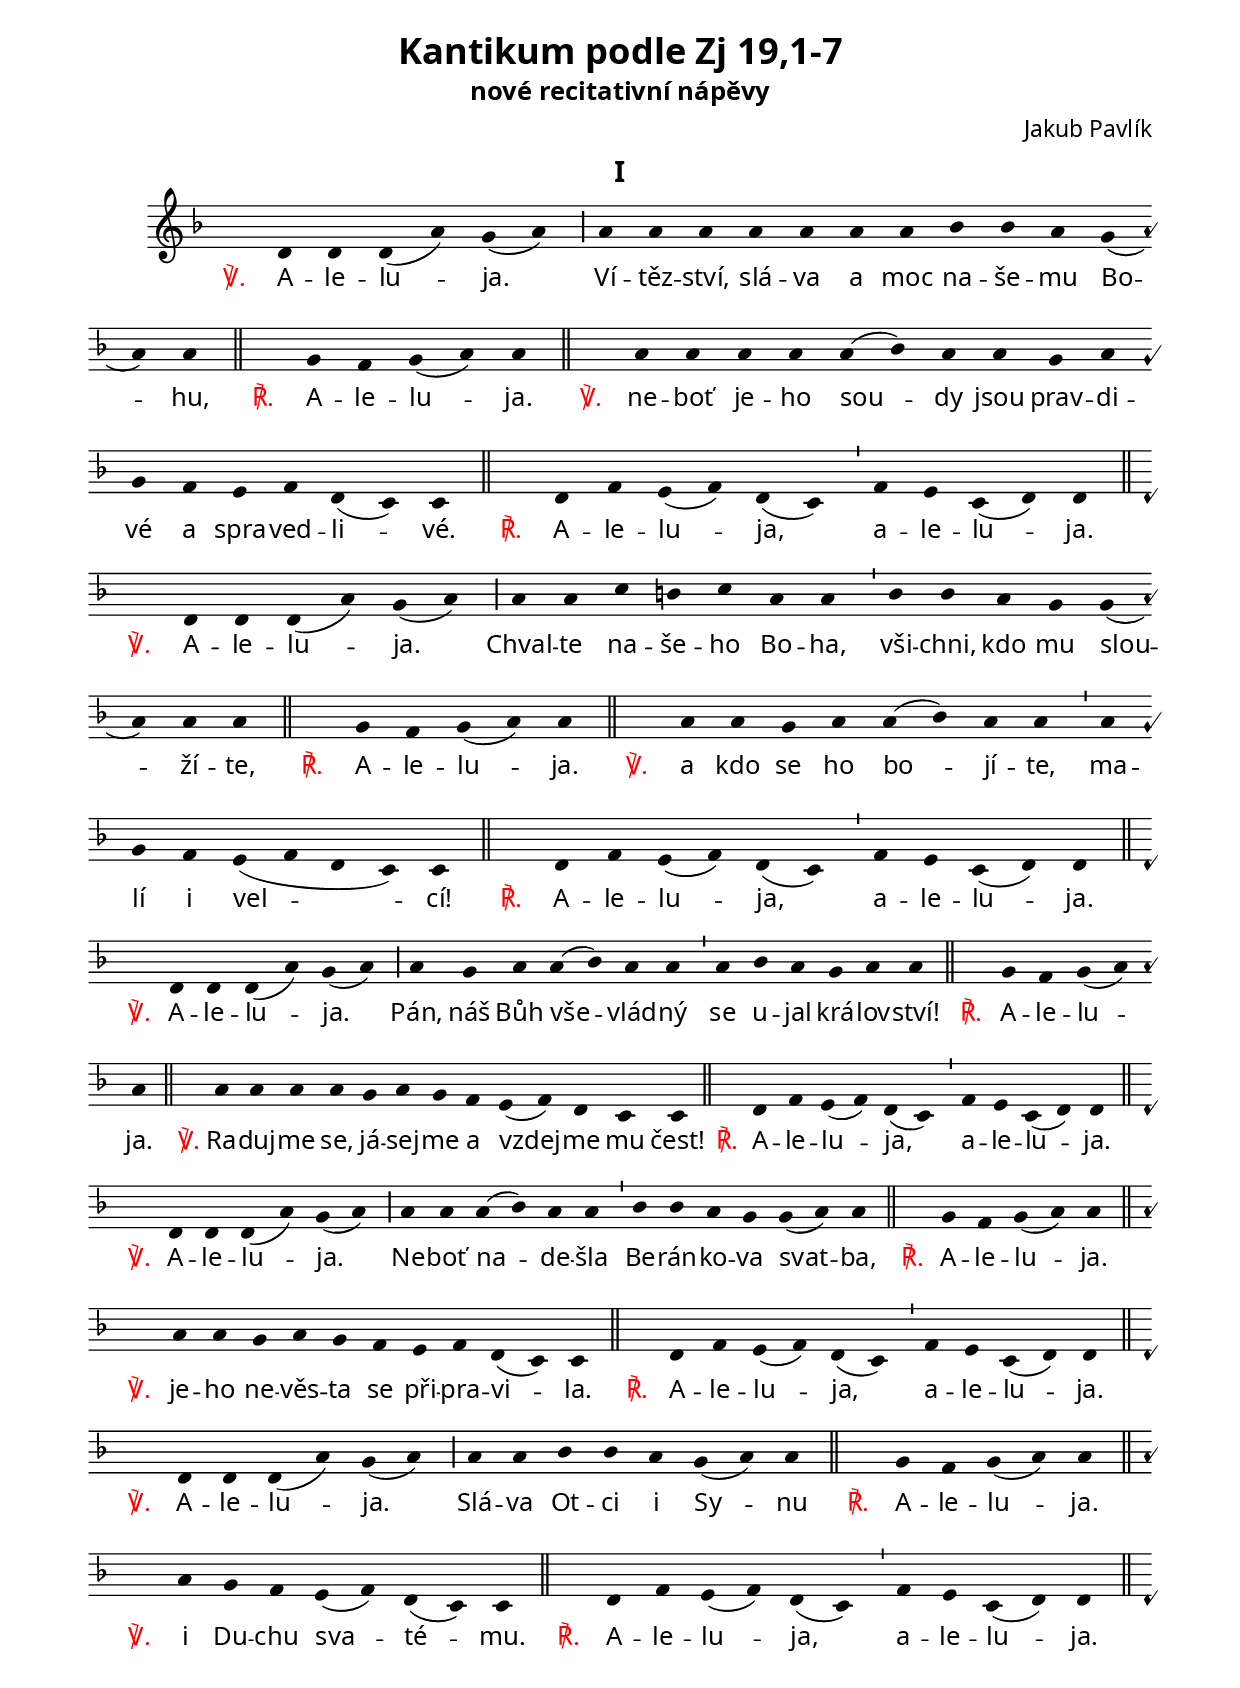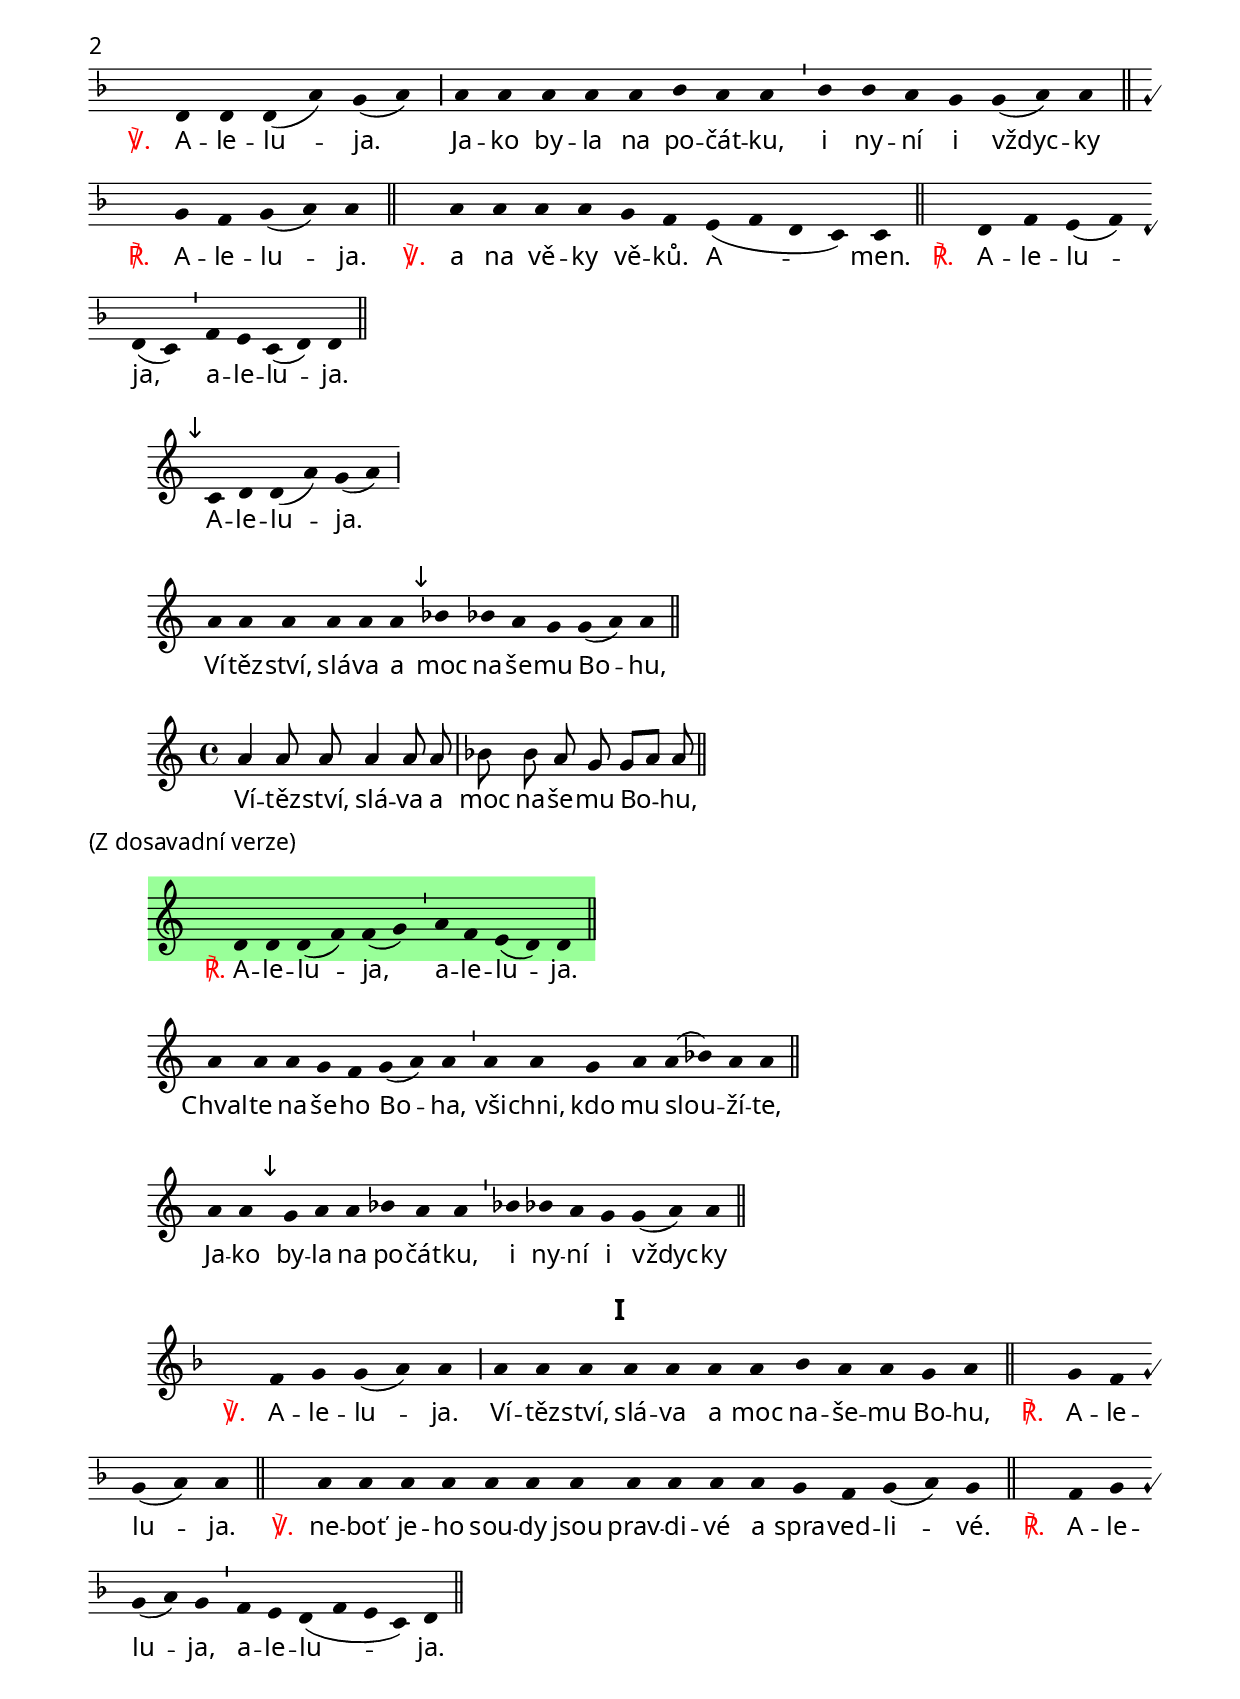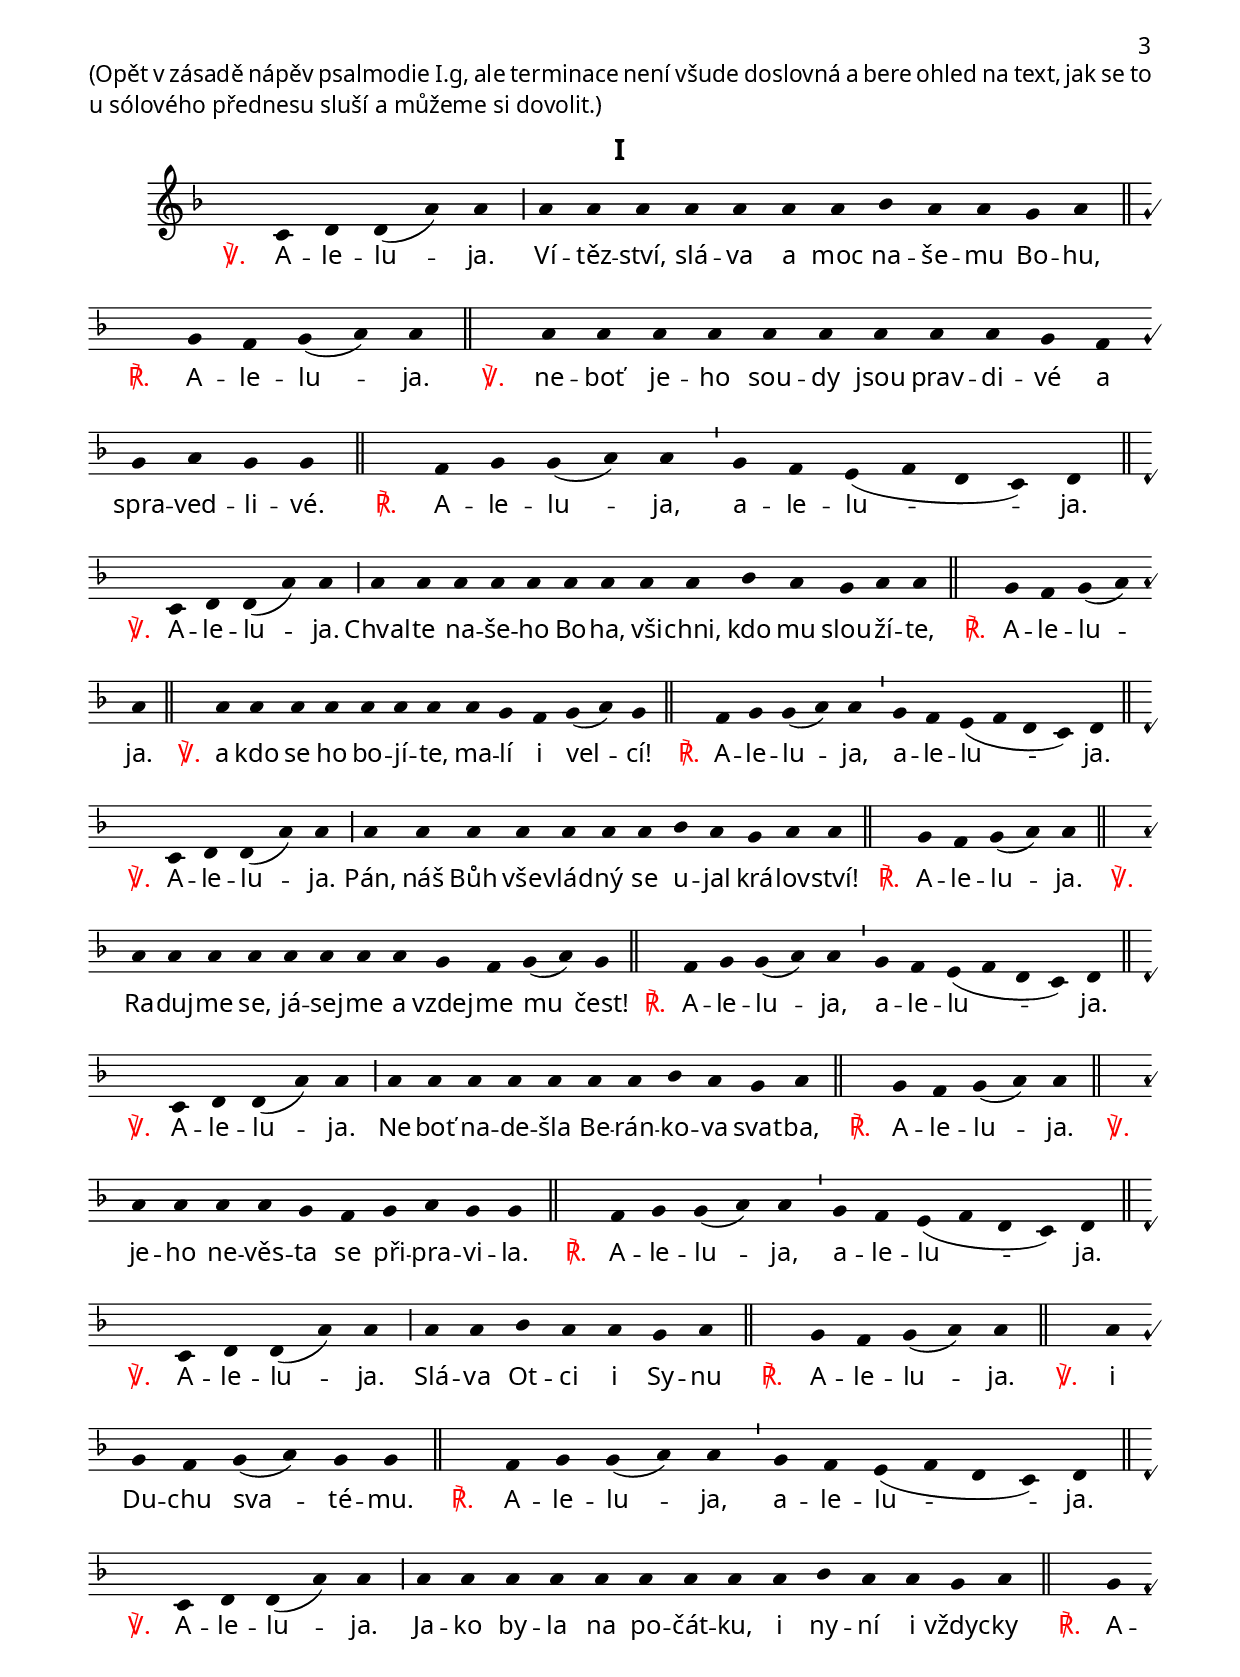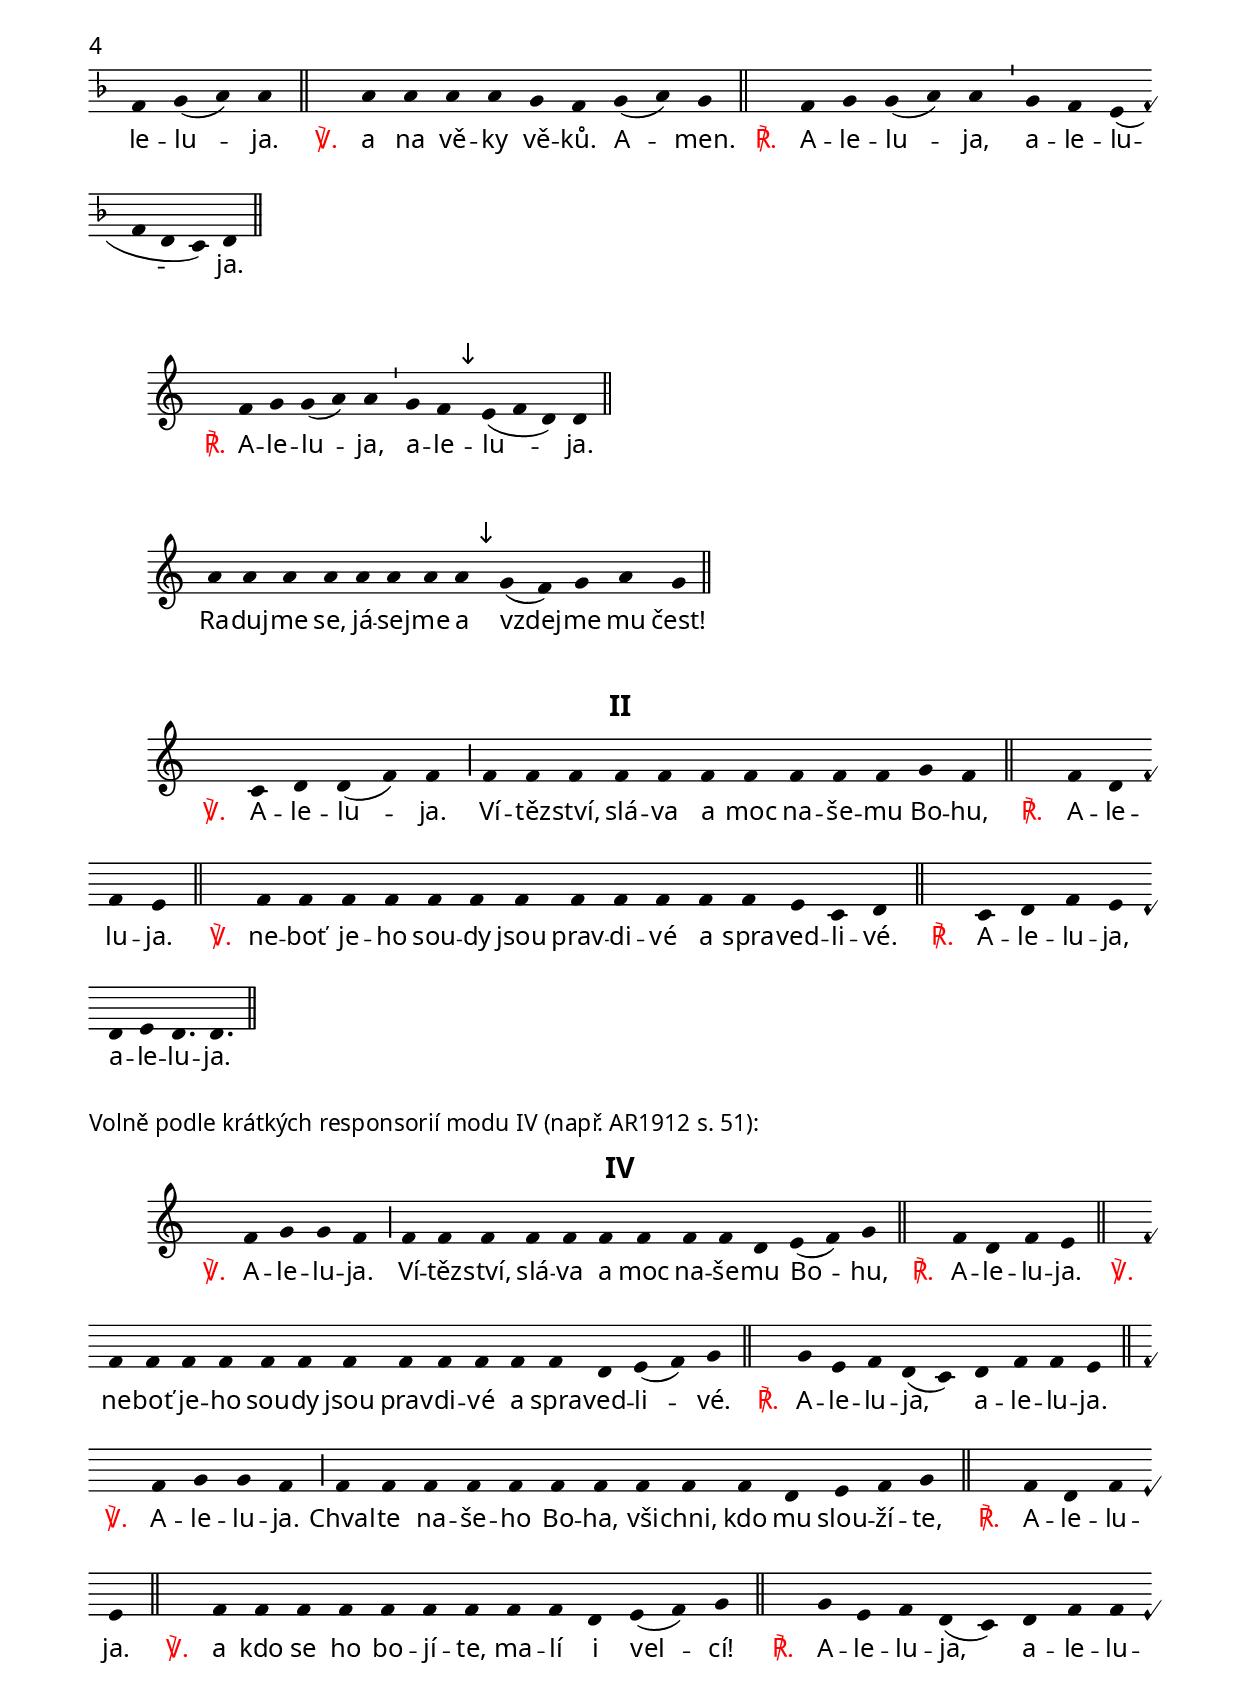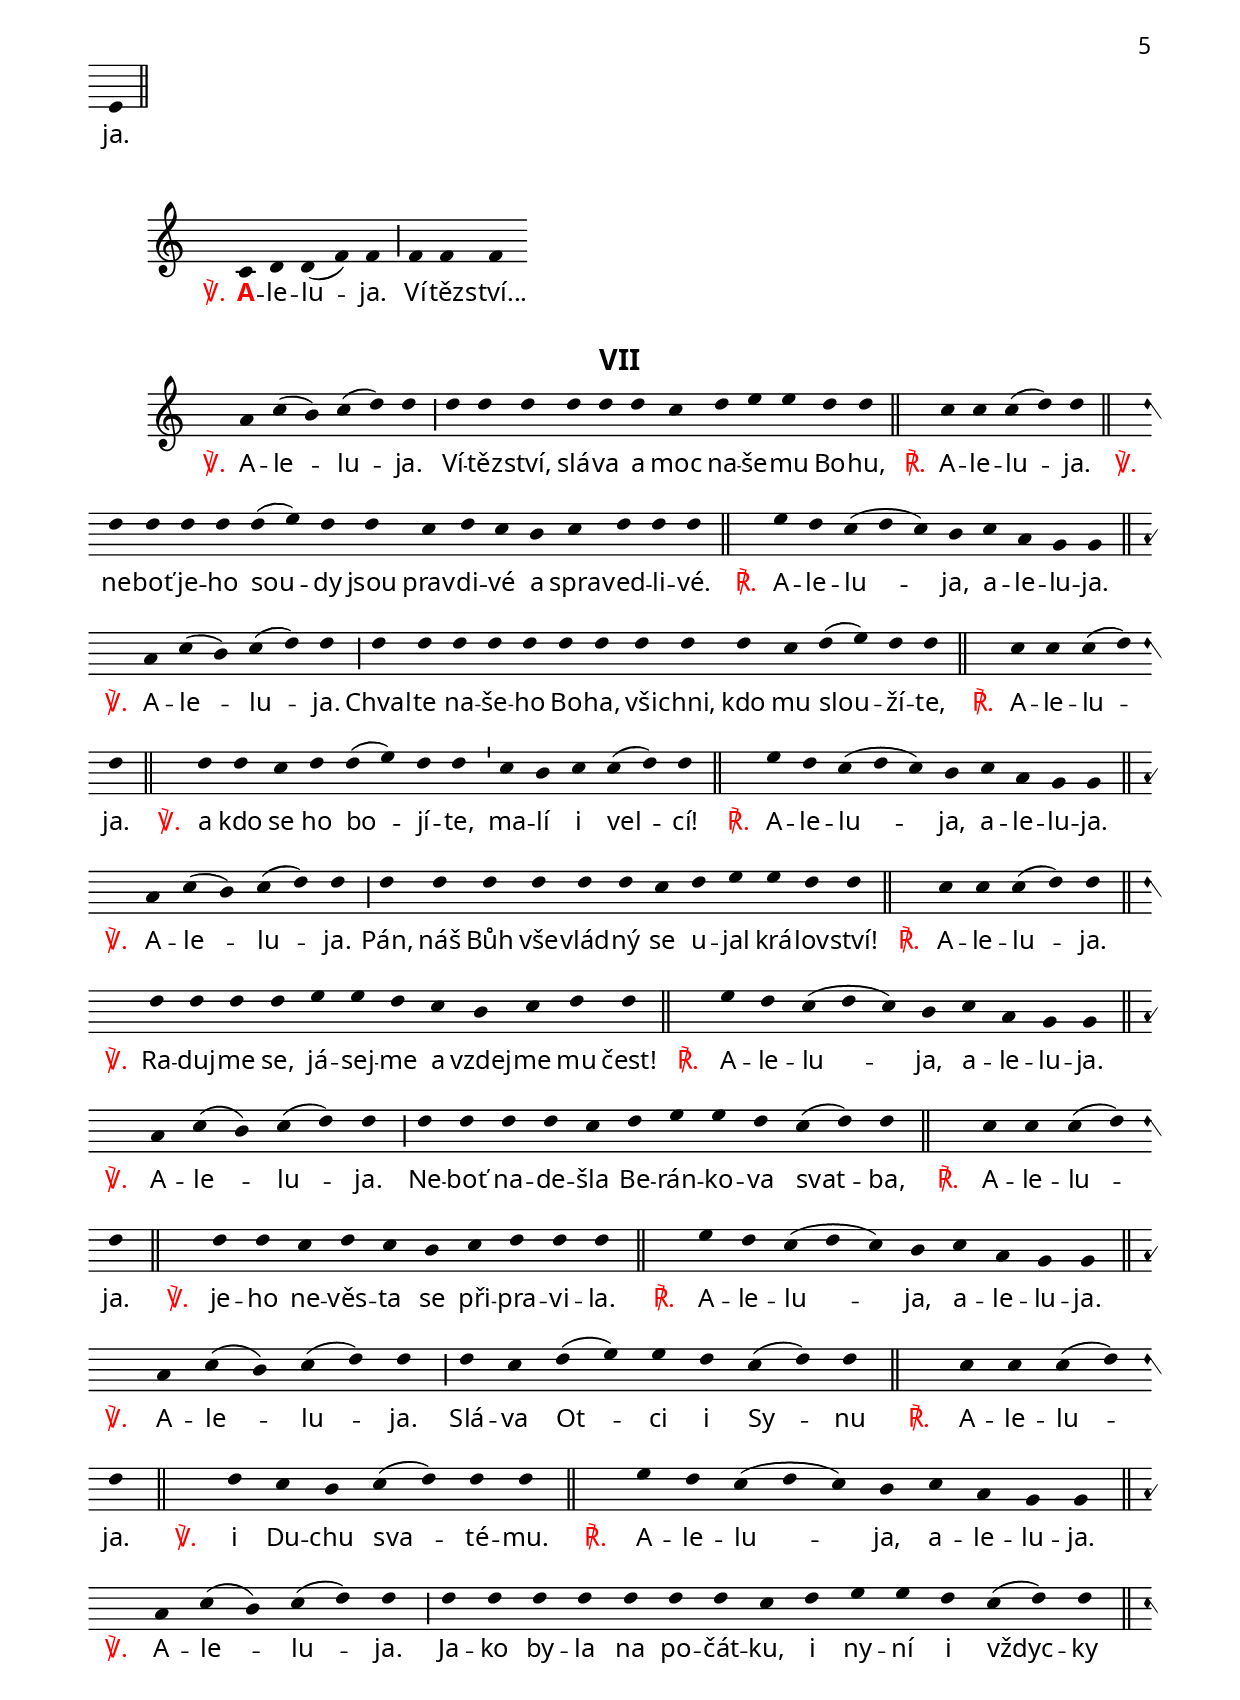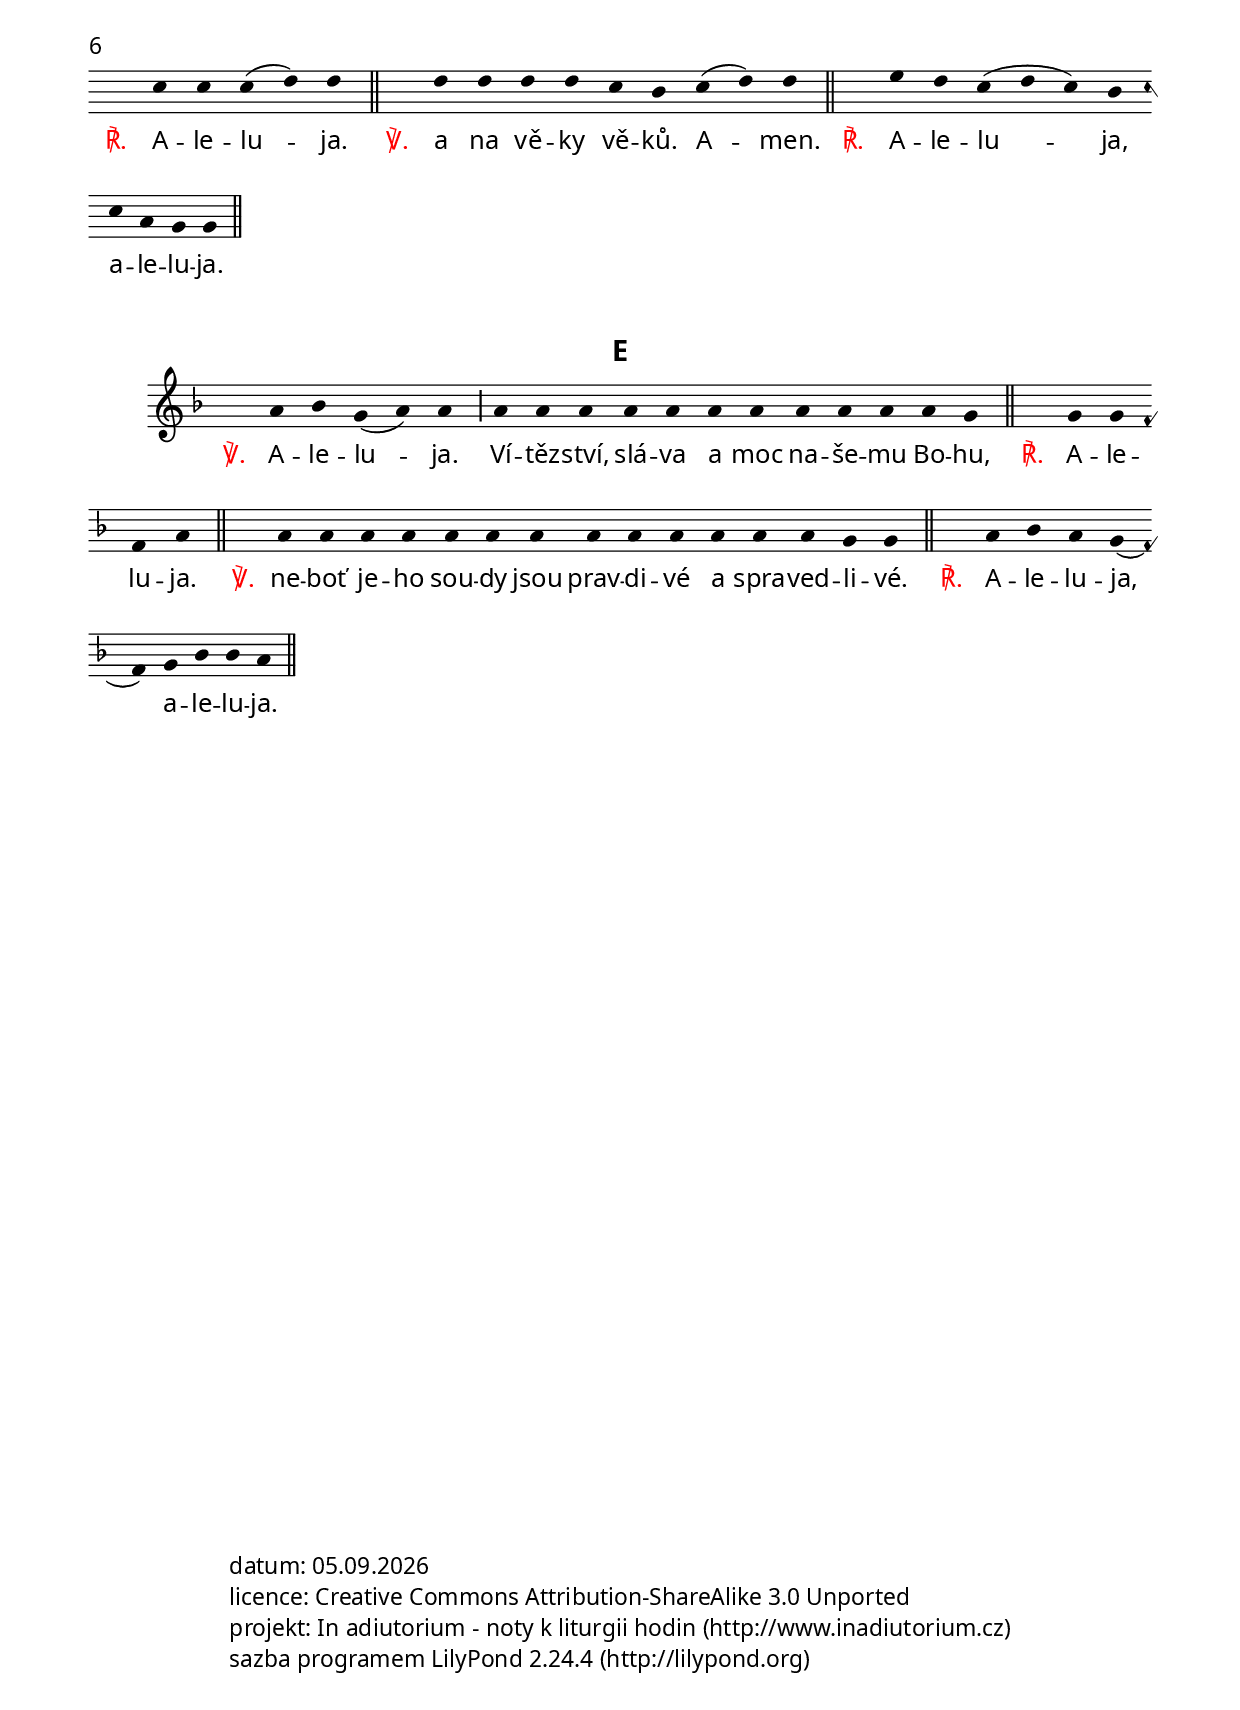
\version "2.15.37"

\header {
  title = "Kantikum podle Zj 19,1-7"
  subtitle = "nové recitativní nápěvy"
  composer = "Jakub Pavlík"
}

\include "spolecne.ly"
\version "2.14.0"

ial = \lyricmode { A -- le -- lu -- ja. }
al = \lyricmode { \Response A -- le -- lu -- ja. }
alal = \lyricmode { \Response A -- le -- lu -- ja, a -- le -- lu -- ja. }

kantikumZjXIXverse = \lyricmode {
  \Verse \ial
  Ví -- těz -- ství, slá -- va a moc na -- še -- mu Bo -- hu,
  \al
  \Verse ne -- boť je -- ho sou -- dy jsou prav -- di -- vé a spra -- ved -- li -- vé.
  \alal

  \Verse \ial
  Chval -- te na -- še -- ho Bo -- ha, vši -- chni, kdo mu slou -- ží -- te,
  \al
  \Verse a kdo se ho bo -- jí -- te, ma -- lí i vel -- cí!
  \alal

  \Verse \ial
  Pán, náš Bůh vše -- vlád -- ný se u -- jal krá -- lov -- ství!
  \al
  \Verse Ra -- duj -- me se, já -- sej -- me a vzdej -- me mu čest!
  \alal

  \Verse \ial
  Ne -- boť na -- de -- šla Be -- rán -- ko -- va svat -- ba,
  \al
  \Verse je -- ho ne -- věs -- ta se při -- pra -- vi -- la.
  \alal
}

kantikumZjXIXdoxologie = \lyricmode {
  \Verse \ial
  Slá -- va Ot -- ci i Sy -- nu
  \al
  \Verse i Du -- chu sva -- té -- mu.
  \alal

  \Verse \ial
  Ja -- ko by -- la na po -- čát -- ku, i ny -- ní i vždyc -- ky
  \al
  \Verse a na vě -- ky vě -- ků. A -- men.
  \alal
}


\paper {
  scoreTitleMarkup = \markup\column{
    \huge\bold\fill-line {
      " "
      \concat{
        \fromproperty #'header:modus
      }
      " "
    }

    \fill-line{
      \if \is-development-build \placet
      ""
      \small { \fromproperty #'header:fons_externus }
    }
  }
}

% melodie aleluja
mal = { \bar "||" \neviditelna f f f d c \bar "||" \break }
malal = { \bar "||" \neviditelna a a a( g) g f \breathe d f( g) g f \bar "||" \break }
% text aleluja
ial = \lyricmode { \markup\bold\large\with-color #red {A} -- le -- lu -- ja. }

kantikumZjXIXtext = \lyricmode {
  \kantikumZjXIXverse
  \kantikumZjXIXdoxologie
}

modIial = \relative c' { \neviditelna d d4 d d( a') g( a) \barMaior }
modIal = \relative c'' { \neviditelna g g4 f g( a) a \barFinalis }
modIalal = \relative c' { \neviditelna d  d f e( f) d( c) \barMin f e c( d) d \barFinalis \break }

\score {
  \relative c'' {
    \key f \major
    \choralniRezim

    % Vitezstvi
    \modIial
    a4 a a a a a a bes bes a g( a) a \barFinalis
    \modIal
    \neviditelna a
    a4 a a a a( bes) a a g a g f e f d( c) c \barFinalis
    \modIalal

    % Chvalte naseho Boha
    \modIial
    a'4 a c b c a a \barMin bes bes a g g( a) a a \barFinalis
    \modIal
    \neviditelna a
    a4 a g a a( bes) a a \barMin a g f e( f d c) c \barFinalis
    \modIalal

    % Pan, nas Buh
    \modIial
    a'4 g a a( bes) a a \barMin a bes a g a a \barFinalis
    \modIal
    \neviditelna a
    a4 a a a g a g f e( f) d c c \barFinalis
    \modIalal

    % Nebot nadesla
    \modIial
    a'4 a a( bes) a a \barMin bes bes a g g( a) a \barFinalis
    \modIal
    \neviditelna a
    a4 a g a g f e f d( c) c \barFinalis
    \modIalal

    % Slava
    \modIial
    a'4 a bes bes a g( a) a \barFinalis
    \modIal
    \neviditelna a
    a4 g f e( f) d( c) c \barFinalis
    \modIalal

    % Jako byla
    \modIial
    a'4 a a a a bes a a \barMin bes bes a g g( a) a \barFinalis
    \modIal
    \neviditelna a
    a4 a a a g f e( f d c) c \barFinalis
    \modIalal
  }
  \addlyrics {
    \kantikumZjXIXtext
  }
  \header {
    modus = "I"
    id = "i"
  }
}

\score {
  \relative c' {
    \choralniRezim
    \mark\sipka c4 d d( a') g( a) \barMaior
  }
  \addlyrics {
    A -- le -- lu -- ja.
  }
}

\score {
  \relative c'' {
    \choralniRezim
    a4 a a a a a \mark\sipka bes bes a g g( a) a \barFinalis
  }
  \addlyrics {
    Ví -- těz -- ství, slá -- va a moc na -- še -- mu Bo -- hu,
  }
}

\score {
  \relative c'' {
    \autoBeamOff
    a4 a8 a a4 a8 a bes bes a g g[ a] a \barFinalis
  }
  \addlyrics {
    Ví -- těz -- ství, slá -- va a moc na -- še -- mu Bo -- hu,
  }
}

\markup{(Z dosavadní verze)}
\score {
  \relative c' {
    \zvyraznovacZelenyII
    \choralniRezim
    \neviditelna d d4 d d( f) f( g) \barMin a f e( d) d \barFinalis
  }
  \addlyrics {
    \Response A -- le -- lu -- ja, a -- le -- lu -- ja.
  }
}

\score {
  \relative c'' {
    \choralniRezim
    a4 a a g f g( a) a \barMin a a g a a( bes) a a \barFinalis
  }
  \addlyrics {
    Chval -- te na -- še -- ho Bo -- ha, vši -- chni, kdo mu slou -- ží -- te,
  }
}

\score {
  \relative c' {
    \choralniRezim
    a'4 a \mark\sipka g a a bes a a \barMin bes bes a g g( a) a \barFinalis
  }
  \addlyrics {
    Ja -- ko by -- la na po -- čát -- ku, i ny -- ní i vždyc -- ky
  }
}

modIial = \relative c' { \neviditelna f f4 g g( a) a \barMaior }
modIal = \relative c'' { \neviditelna g g4 f g( a) a \barFinalis }
modIalal = \relative c' { \neviditelna f f4 g g( a) g \barMin f e d( f e c) d \barFinalis \break }

\score {
  \relative c'' {
    \key f \major
    \choralniRezim

    % Vitezstvi
    \modIial
    a4 a a a a a a bes a a g a \barFinalis
    \modIal
    \neviditelna a
    a4 a a a a a a a a a a g f g( a) g \barFinalis
    \modIalal
  }
  \addlyrics {
    \kantikumZjXIXtext
  }
  \header {
    modus = "I"
    id = "i"
  }
}

\markup\justify{
  (Opět v zásadě nápěv psalmodie I.g, ale terminace není všude doslovná
  a bere ohled na text, jak se to u sólového přednesu sluší
  a můžeme si dovolit.)
}
modIial = \relative c' { \neviditelna d c4 d d( a') a \barMaior }
modIal = \relative c'' { \neviditelna g g4 f g( a) a \barFinalis }
modIalal = \relative c' { \neviditelna f f4 g g( a) a \barMin g f e( f d c) d \barFinalis \break }

\score {
  \relative c'' {
    \key f \major
    \choralniRezim

    % Vitezstvi
    \modIial
    a4 a a a a a a bes a a g a \barFinalis
    \modIal
    \neviditelna a
    a4 a a a a a a a a g f g a g g \barFinalis
    \modIalal

    % Chvalte naseho Boha
    \modIial
    a4 a a a a a a a a bes a g a a \barFinalis
    \modIal
    \neviditelna a
    a a a a a a a a g f g( a) g \barFinalis
    \modIalal

    % Pan, nas Buh
    \modIial
    a4 a a a a a a bes a g a a \barFinalis
    \modIal
    \neviditelna a
    a4 a a a a a a a g f g( a) g \barFinalis
    \modIalal

    % Nebot nadesla
    \modIial
    a4 a a a a a a bes a g a \barFinalis
    \modIal
    \neviditelna a
    a4 a a a g f g a g g \barFinalis
    \modIalal

    % Slava
    \modIial
    a4 a bes a a g a \barFinalis
    \modIal
    \neviditelna a
    a4 g f g( a) g g \barFinalis
    \modIalal

    % Jako byla
    \modIial
    a4 a a a a a a a a bes a a g a \barFinalis
    \modIal
    \neviditelna a
    a4 a a a g f g( a) g \barFinalis
    \modIalal
  }
  \addlyrics {
    \kantikumZjXIXtext
  }
  \header {
    modus = "I"
    id = "i"
  }
}

\score {
  \relative c' {
    \choralniRezim
    \neviditelna f f4 g g( a) a \barMin g f \mark\sipka e( f d) d \barFinalis
  }
  \addlyrics {
    \Response A -- le -- lu -- ja, a -- le -- lu -- ja.
  }
}

\score {
  \relative c'' {
    \choralniRezim
    a4 a a a a a a a \mark\sipka g( f) g a g \barFinalis
  }
  \addlyrics {
    Ra -- duj -- me se, já -- sej -- me a vzdej -- me mu čest!
  }
}

modIIial = \relative c' { \neviditelna d c4 d d( f) f \barMaior }
modIIal = \relative c' { \neviditelna f f4 d f e \barFinalis }
modIIalal = \relative c' { \neviditelna d c4 d f e d e d4. d \barFinalis \break }

\score {
  \relative c' {
    \choralniRezim

    % Vitezstvi
    \modIIial
    f4 f f f f f f f f f g f \barFinalis
    \modIIal
    \neviditelna f
    f4 f f f f f f f f f f f e c d \barFinalis
    \modIIalal
  }
  \addlyrics {
    \kantikumZjXIXtext
  }
  \header {
    modus = "II"
    id = "ii"
  }
}

\markup\justify{
  Volně podle krátkých responsorií modu IV (např. AR1912 s. 51):
}
modIVial = \relative c' { \neviditelna f f4 g g f \barMaior }
modIVal = \relative c' { \neviditelna f f4 d f e \barFinalis }
modIValal = \relative c' { \neviditelna f g4 e f d( c) d f f e \barFinalis \break }

\score {
  \relative c' {
    \choralniRezim

    % Vitezstvi
    \modIVial
    f4 f f f f f f f f d e( f) g \barFinalis
    \modIVal
    \neviditelna f
    f4 f f f f f f f f f f f d e( f) g \barFinalis
    \modIValal

    % Chvalte naseho Boha
    \modIVial
    f4 f f f f f f f f f d e f g \barFinalis
    \modIVal
    \neviditelna f
    f4 f f f f f f f f d e( f) g \barFinalis
    \modIValal
  }
  \addlyrics {
    \kantikumZjXIXtext
  }
  \header {
    modus = "IV"
    id = "iv"
  }
}

\score {
  \relative c' {
    \choralniRezim
    \neviditelna d c4 d d( f) f \barMaior
    f f f
  }
  \addlyrics {
    \Verse \ial
    Ví -- těz -- ství...
  }
}

modVIIial = \relative c'' { \neviditelna a a4 c( b) c( d) d \barMaior }
modVIIal = \relative c'' { \neviditelna c c4 c c( d) d \barFinalis }
modVIIalal = \relative c'' { \neviditelna d e4 d c( d c) b c a g g \barFinalis \break }

\score {
  \relative c'' {
    \choralniRezim

    % Vitezstvi
    \modVIIial
    d4 d d d d d c d e e d d \barFinalis
    \modVIIal
    \neviditelna d
    d4 d d d d( e) d d c d c b c d d d \barFinalis
    \modVIIalal

    % Chvalte naseho Boha
    \modVIIial
    d4 d d d d d d d d d c d( e) d d \barFinalis
    \modVIIal
    \neviditelna d
    d4 d c d d( e) d d \barMin c b c c( d) d \barFinalis
    \modVIIalal

    % Pan, nas Buh
    \modVIIial
    d4 d d d d d c d e e d d \barFinalis
    \modVIIal
    \neviditelna d
    d4 d d d e e d c b c d d \barFinalis
    \modVIIalal

    % Nebot nadesla
    \modVIIial
    d4 d d d c d e e d c( d) d \barFinalis
    \modVIIal
    \neviditelna d
    d4 d c d c b c d d d \barFinalis
    \modVIIalal

    % Slava
    \modVIIial
    d4 c d( e) e d c( d) d \barFinalis
    \modVIIal
    \neviditelna d
    d4 c b c( d) d d \barFinalis
    \modVIIalal

    % Jako byla
    \modVIIial
    d4 d d d d d d c d e e d c( d) d \barFinalis
    \modVIIal
    \neviditelna d
    d4 d d d c b c( d) d \barFinalis
    \modVIIalal
  }
  \addlyrics {
    \kantikumZjXIXtext
  }
  \header {
    modus = "VII"
    id = "vi"
  }
}

modEial = \relative c'' { \neviditelna a a4 bes g( a) a \barMaior }
modEal = \relative c'' { \neviditelna g g4 g f a \barFinalis }
modEalal = \relative c'' { \neviditelna a a4 bes a g( f) g bes bes a \barFinalis \break }

\score {
  \relative c'' {
    \choralniRezim
    \key f \major

    % Vitezstvi
    \modEial
    a4 a a a a a a a a a a g \barFinalis
    \modEal
    \neviditelna a
    a4 a a a a a a a a a a a a g g \barFinalis
    \modEalal
  }
  \addlyrics {
    \kantikumZjXIXtext
  }
  \header {
    modus = "E"
    id = "x"
  }
}
